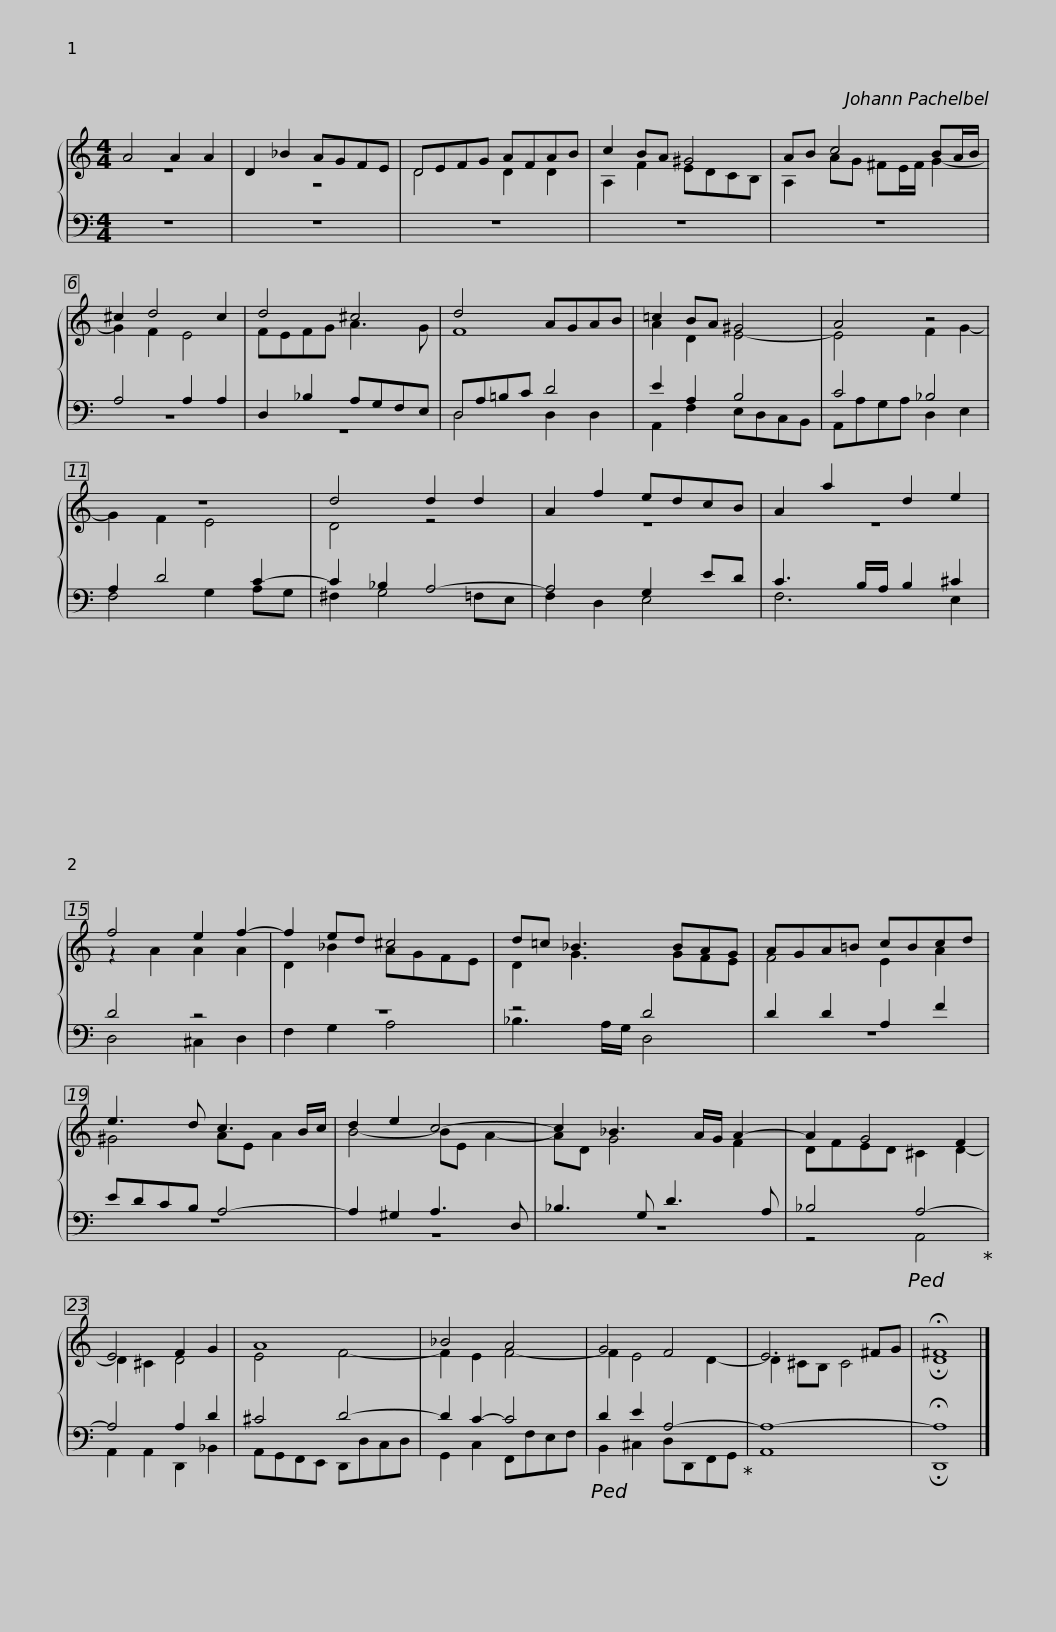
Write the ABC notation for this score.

X:1
%%score { ( 1 2 ) | ( 3 4 ) }
L:1/8
M:4/4
I:linebreak $
K:C
V:1 treble
V:2 treble
V:3 bass
V:4 bass
V:1
 A4 A2 A2 | D2 _B2 AGFE | DEFG AFAB | c2 BA ^G4 | AB c4 BA/B/ | %5
 ^c2 d4 c2 |$ d4 ^c4 | d4 AGAB | =c2 BA ^G4 | A4 z4 | %10
 z8 |$ d4 d2 d2 | A2 f2 edcB | A2 a2 d2 e2 | f4 e2 f2- | %15
 f2 ed ^c4 | d=c _B3 BAG |$ AGA=B cBcd | e3 d c3 B/c/ | d2 e2 c4- | %20
 c2 _B3 A/G/ A2- | A2 G4 F2 |$ E4 F2 G2 | A8 | _B4 A4 | %25
 G4 F4 | E6 ^FG | !fermata!^F8 |] %28
V:2
 z8 | z8 | D4 D2 D2 | A,2 F2 EDCB, | A,2 AG ^FE/F/ G2- | %5
 G2 F2 E4 |$ FEFG A3 G | F8 | A2 D2 E4- | E4 F2 G2- | %10
 G2 F2 E4 |$ D4 z4 | z8 | z8 | z2 A2 A2 A2 | %15
 D2 _B2 AGFE | D2 G3 GFE |$ F4 E2 A2 | ^G4 AE A2 | B4- BE A2- | %20
 AD G4 F2 | DFED ^C2 D2- |$ D2 ^C2 D4 | E4 F4- | F2 E2 F4- | %25
 F2 E4 D2- | D2 ^CB, C4 | !fermata!D8 |] %28
V:3
 z8 | z8 | z8 | z8 | z8 | %5
 A,4 A,2 A,2 |$ D,2 _B,2 A,G,F,E, | D,A,=B,C D4 | E2 A,2 B,4 | C4 _B,4 | %10
 A,2 D4 C2- |$ C2 _B,2 A,4- | A,4 G,2 ED | C3 B,/A,/ B,2 ^C2 | D4 z4 | %15
 z8 | z4 D4 |$ D2 D2 A,2 F2 | EDCB, A,4- | A,2 ^G,2 A,3 D, | %20
 _B,3 G, D3 A, | _B,4!ped! A,4-!ped-up! |$ A,4 A,2 D2 | ^C4 D4- | D2 C2- C4 | %25
!ped! D2 E2 A,4-!ped-up! | A,8- | !fermata!A,8 |] %28
V:4
 x8 | x8 | x8 | x8 | x8 | %5
 z8 |$ z8 | D,4 D,2 D,2 | A,,2 F,2 E,D,C,B,, | A,,A,G,A, D,2 E,2 | %10
 F,4 G,2 A,G, |$ ^F,2 G,4 =F,E, | F,2 D,2 E,4 | F,6 E,2 | D,4 ^C,2 D,2 | %15
 F,2 G,2 A,4 | _B,3 A,/G,/ D,4 |$ z8 | z8 | z8 | %20
 z8 | z4 A,,4 |$ A,,2 A,,2 D,,2 _B,,2 | A,,G,,F,,E,, D,,D,C,D, | G,,2 C,2 F,,F,E,F, | %25
 B,,2 ^C,2 D,D,,F,,G,, | A,,8 | !fermata!D,,8 |] %28
